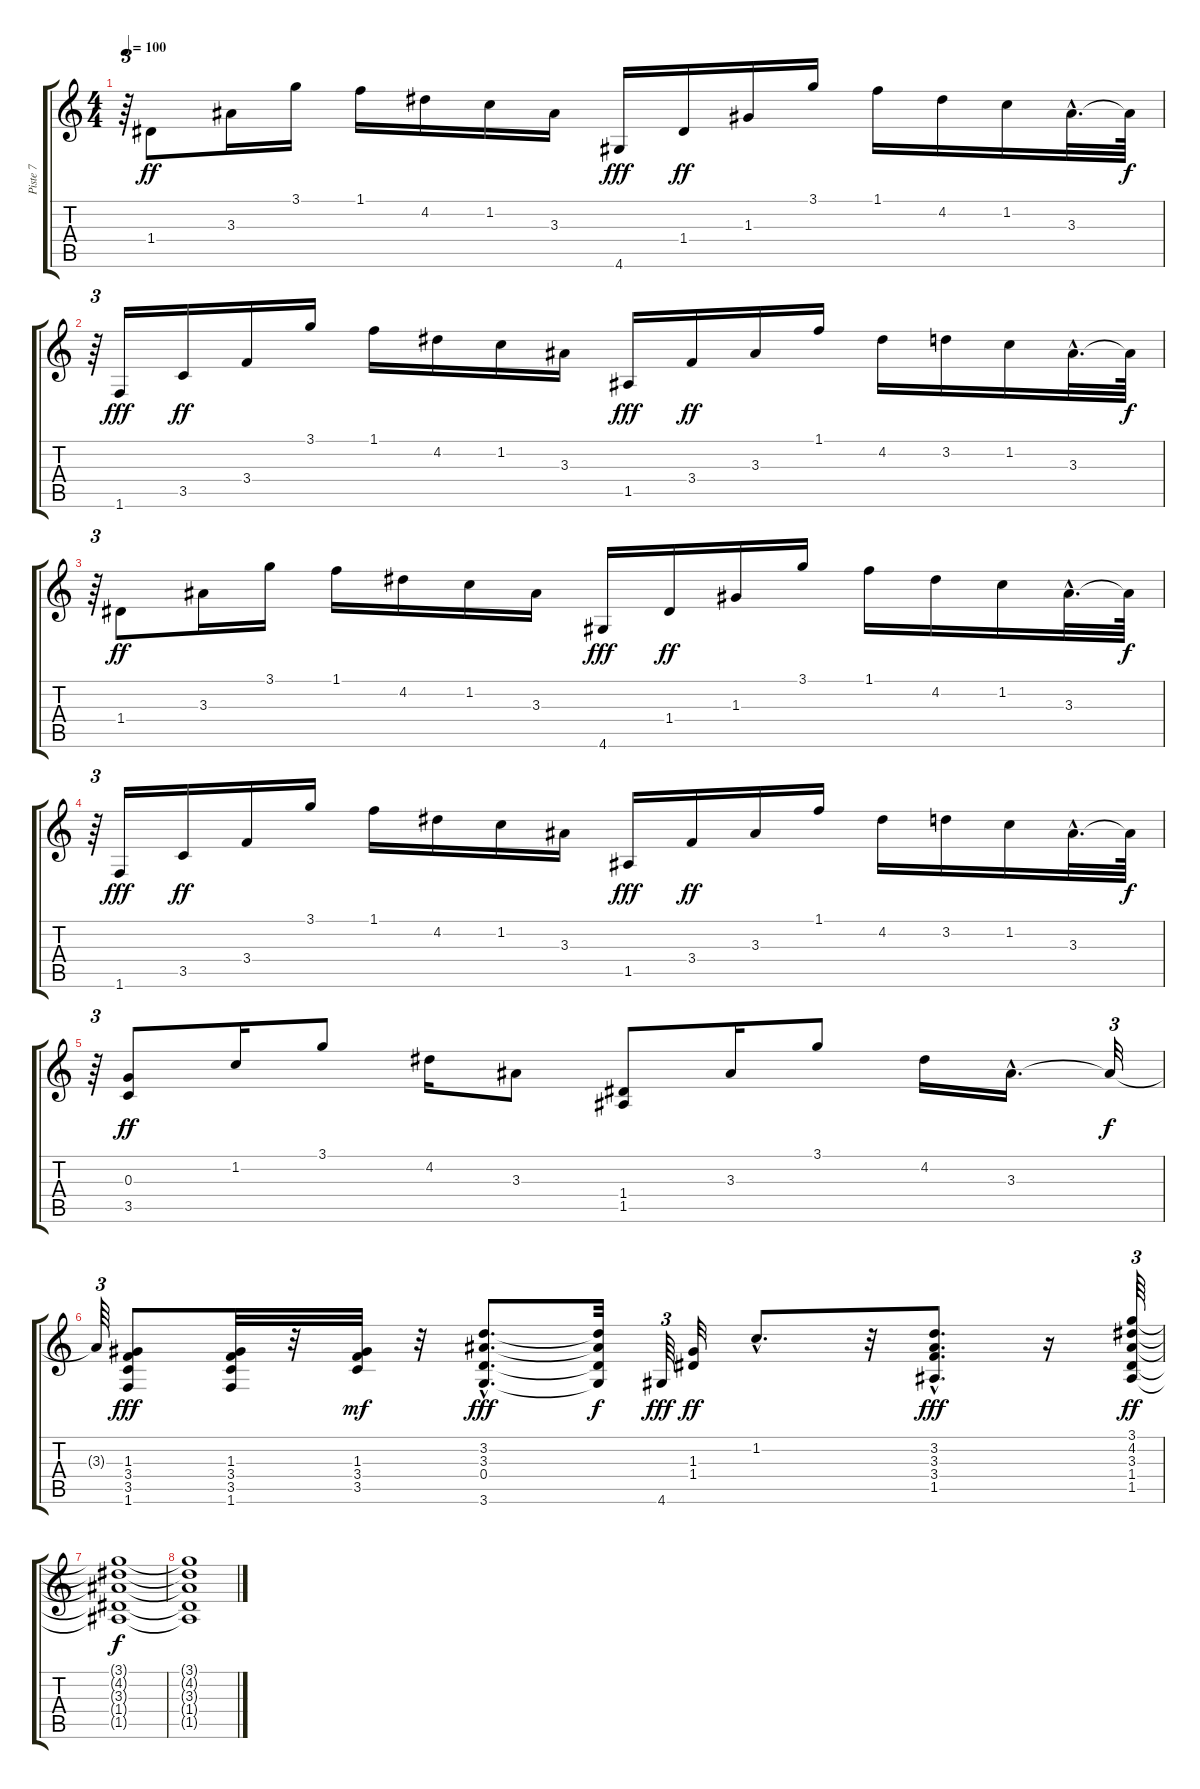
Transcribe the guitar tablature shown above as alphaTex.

\track ("Piste 7" "Piste 7") {instrument acousticguitarsteel}
\staff {score tabs}
\tuning (E4 B3 G3 D3 A2 E2) {hide}
\ts (4 4)
\tempo 100
\clef g2
\ks c
r.64{tu (3 2) dy f} 1.4.8{dy ff} 3.3.16 3.1.16 1.1.16 4.2.16 1.2.16 3.3.16 4.6.16{dy fff} 1.4.16{dy ff} 1.3.16 3.1.16 1.1.16 4.2.16 1.2.16 3.3{hac}.32{d} 3.3{t}.64{dy f} |
r.64{tu (3 2)} 1.6.16{dy fff} 3.5.16{dy ff} 3.4.16 3.1.16 1.1.16 4.2.16 1.2.16 3.3.16 1.5.16{dy fff} 3.4.16{dy ff} 3.3.16 1.1.16 4.2.16 3.2.16 1.2.16 3.3{hac}.32{d} 3.3{t}.64{dy f} |
r.64{tu (3 2)} 1.4.8{dy ff} 3.3.16 3.1.16 1.1.16 4.2.16 1.2.16 3.3.16 4.6.16{dy fff} 1.4.16{dy ff} 1.3.16 3.1.16 1.1.16 4.2.16 1.2.16 3.3{hac}.32{d} 3.3{t}.64{dy f} |
r.64{tu (3 2)} 1.6.16{dy fff} 3.5.16{dy ff} 3.4.16 3.1.16 1.1.16 4.2.16 1.2.16 3.3.16 1.5.16{dy fff} 3.4.16{dy ff} 3.3.16 1.1.16 4.2.16 3.2.16 1.2.16 3.3{hac}.32{d} 3.3{t}.64{dy f} |
r.64{tu (3 2)} (0.3 3.5).8{dy ff} 1.2.16 3.1.8 4.2.16 3.3.8 (1.4 1.5).8 3.3.16 3.1.8 4.2.16 3.3{hac}.16{d} 3.3{t}.32{tu (3 2) dy f} |
3.3{t}.64{tu (3 2)} (1.3 3.4 3.5 1.6).8{dy fff} (1.3 3.4 3.5 1.6).32 r.32 (1.3 3.4 3.5).32{dy mf} r.32 (3.2{hac} 3.3{hac} 0.4{hac} 3.6{hac}).8{d dy fff} (3.2{t} 3.3{t} 0.4{t} 3.6{t}).32{dy f} 4.6.64{tu (3 2) dy fff} (1.3 1.4).32{dy ff} 1.2{hac}.8{d} r.32 (3.2{hac} 3.3{hac} 3.4{hac} 1.5{hac}).8{d dy fff} r.16 (3.1 4.2 3.3 1.4 1.5).64{tu (3 2) dy ff} |
(3.1{t} 4.2{t} 3.3{t} 1.4{t} 1.5{t}).1{dy f} |
(3.1{t} 4.2{t} 3.3{t} 1.4{t} 1.5{t}).1
